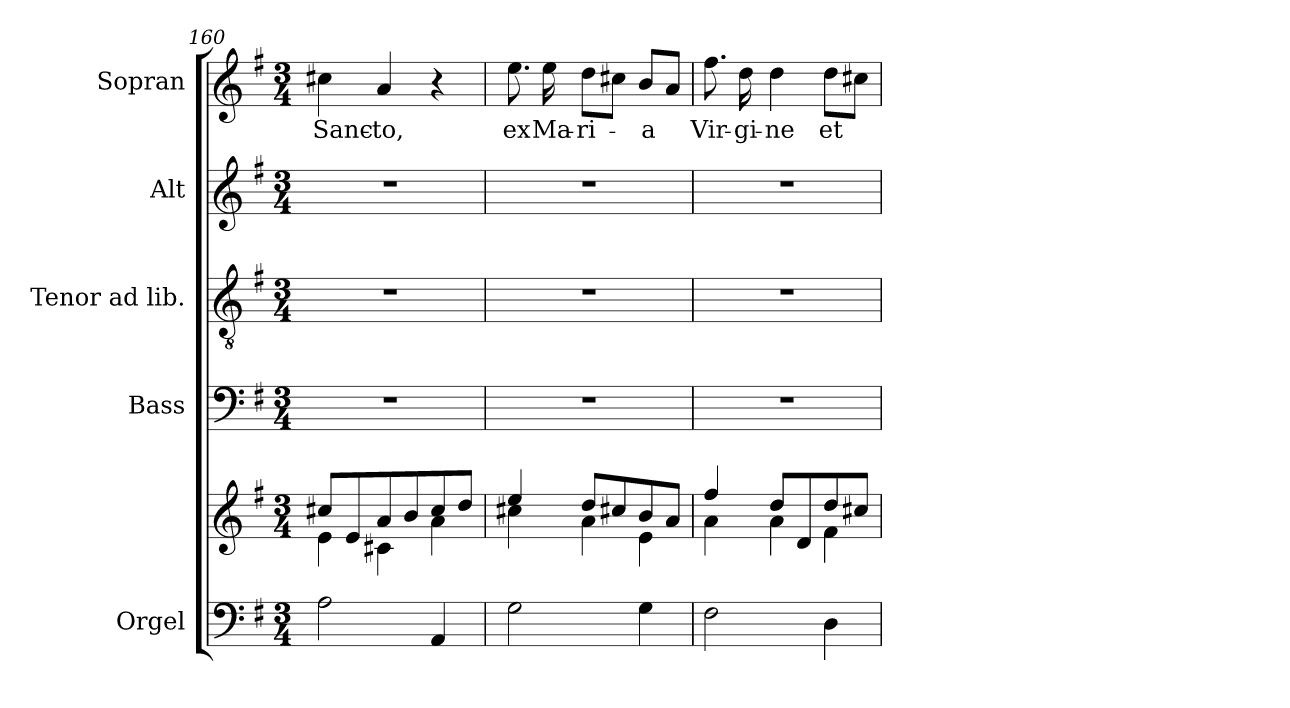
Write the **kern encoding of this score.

**kern	**kern	**kern	**kern	**kern	**kern	**text
*part5	*part5	*part4	*part3	*part2	*part1	*part1
*staff6	*staff5	*staff4	*staff3	*staff2	*staff1	*staff1
*I"Orgel	*	*I"Bass	*I"Tenor ad lib.	*I"Alt	*I"Sopran	*
*I'Org.	*	*I'B.	*I'T.	*I'A.	*I'S.	*
*clefF4	*clefG2	*clefF4	*clefGv2	*clefG2	*clefG2	*
*k[f#]	*k[f#]	*k[f#]	*k[f#]	*k[f#]	*k[f#]	*
*G:	*G:	*G:	*G:	*G:	*G:	*
*M3/4	*M3/4	*M3/4	*M3/4	*M3/4	*M3/4	*
=160	=160	=160	=160	=160	=160	=160
*	*^	*	*	*	*	*
!	!	!	!	!	!	!	!LO:LY:b
2A\	8cc#X/L	4e\	2.r	2.r	2.r	4cc#X\	Sanc-
.	8e/	.	.	.	.	.	.
!	!	!	!	!	!	!	!LO:LY:b
.	8a/	4c#X\	.	.	.	4a/	-to,
.	8b/	.	.	.	.	.	.
4AA/	8cc#/	4a\	.	.	.	4r	.
.	8dd/J	.	.	.	.	.	.
=161	=161	=161	=161	=161	=161	=161	=161
!	!	!	!	!	!	!	!LO:LY:b
2G\	4ee/	4cc#X\	2.r	2.r	2.r	8.ee\	ex
!	!	!	!	!	!	!	!LO:LY:b
.	.	.	.	.	.	16ee\	Ma-
!	!	!	!	!	!	!	!LO:LY:b
.	8dd/L	4a\	.	.	.	8dd\L	-ri-
.	8cc#X/	.	.	.	.	8cc#X\J	.
!	!	!	!	!	!	!	!LO:LY:b
4G\	8b/	4e\	.	.	.	8b/L	-a
.	8a/J	.	.	.	.	8a/J	.
=162	=162	=162	=162	=162	=162	=162	=162
!	!	!	!	!	!	!	!LO:LY:b
2F#\	4ff#/	4a\	2.r	2.r	2.r	8.ff#\	Vir-
!	!	!	!	!	!	!	!LO:LY:b
.	.	.	.	.	.	16dd\	-gi-
!	!	!	!	!	!	!	!LO:LY:b
.	8dd/L	4a\	.	.	.	4dd\	-ne
.	8d/	.	.	.	.	.	.
!	!	!	!	!	!	!	!LO:LY:b
4D\	8dd/	4f#\	.	.	.	8dd\L	et
.	8cc#X/J	.	.	.	.	8cc#X\J	.
*	*v	*v	*	*	*	*	*
=	=	=	=	=	=	=
*-	*-	*-	*-	*-	*-	*-
